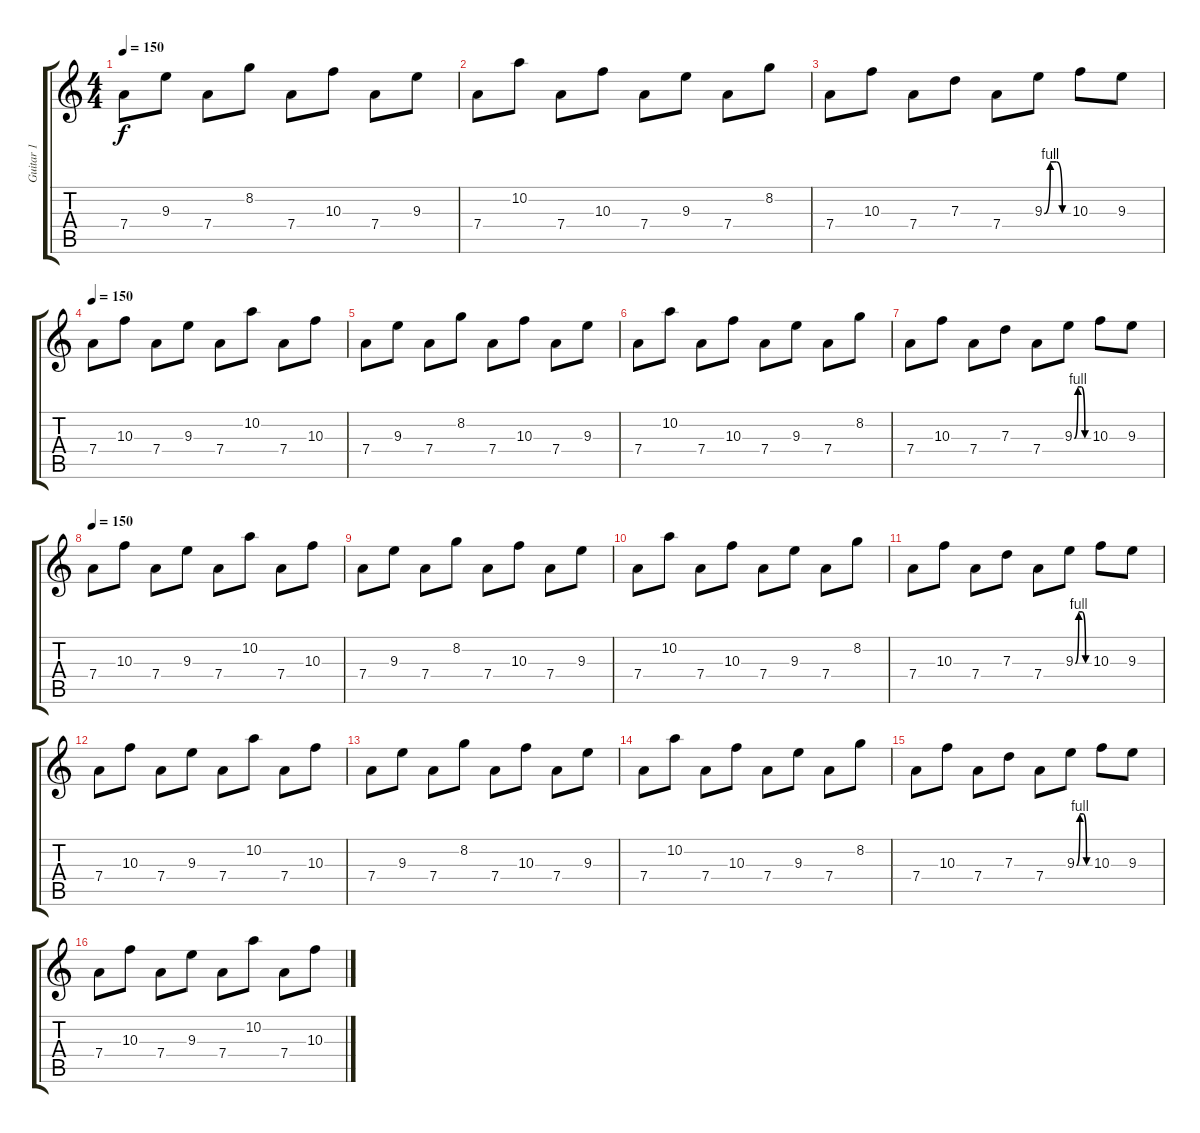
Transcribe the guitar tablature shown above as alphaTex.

\track ("Guitar 1" "Guitar 1") {instrument distortionguitar}
\staff {score tabs}
\tuning (E4 B3 G3 D3 A2 D2) {hide}
\ts (4 4)
\tempo 150
\clef g2
\ks c
7.4.8{dy f} 9.3.8 7.4.8 8.2.8 7.4.8 10.3.8 7.4.8 9.3.8 |
7.4.8 10.2.8 7.4.8 10.3.8 7.4.8 9.3.8 7.4.8 8.2.8 |
7.4.8 10.3.8 7.4.8 7.3.8 7.4.8 9.3{be (custom 0 0 15 4 30 4 45 0 60 0)}.8 10.3.8 9.3.8 |
\tempo 150
7.4.8{instrument distortionguitar} 10.3.8 7.4.8 9.3.8 7.4.8 10.2.8 7.4.8 10.3.8 |
7.4.8 9.3.8 7.4.8 8.2.8 7.4.8 10.3.8 7.4.8 9.3.8 |
7.4.8 10.2.8 7.4.8 10.3.8 7.4.8 9.3.8 7.4.8 8.2.8 |
7.4.8 10.3.8 7.4.8 7.3.8 7.4.8 9.3{be (custom 0 0 15 4 30 4 45 0 60 0)}.8 10.3.8 9.3.8 |
\tempo 150
7.4.8{instrument distortionguitar} 10.3.8 7.4.8 9.3.8 7.4.8 10.2.8 7.4.8 10.3.8 |
7.4.8 9.3.8 7.4.8 8.2.8 7.4.8 10.3.8 7.4.8 9.3.8 |
7.4.8 10.2.8 7.4.8 10.3.8 7.4.8 9.3.8 7.4.8 8.2.8 |
7.4.8 10.3.8 7.4.8 7.3.8 7.4.8 9.3{be (custom 0 0 15 4 30 4 45 0 60 0)}.8 10.3.8 9.3.8 |
7.4.8{volume 15} 10.3.8 7.4.8 9.3.8 7.4.8 10.2.8 7.4.8 10.3.8 |
7.4.8 9.3.8 7.4.8 8.2.8 7.4.8 10.3.8 7.4.8 9.3.8 |
7.4.8 10.2.8 7.4.8 10.3.8 7.4.8 9.3.8 7.4.8 8.2.8 |
7.4.8 10.3.8 7.4.8 7.3.8 7.4.8 9.3{be (custom 0 0 15 4 30 4 45 0 60 0)}.8 10.3.8 9.3.8 |
7.4.8{volume 15} 10.3.8 7.4.8 9.3.8 7.4.8 10.2.8 7.4.8 10.3.8
